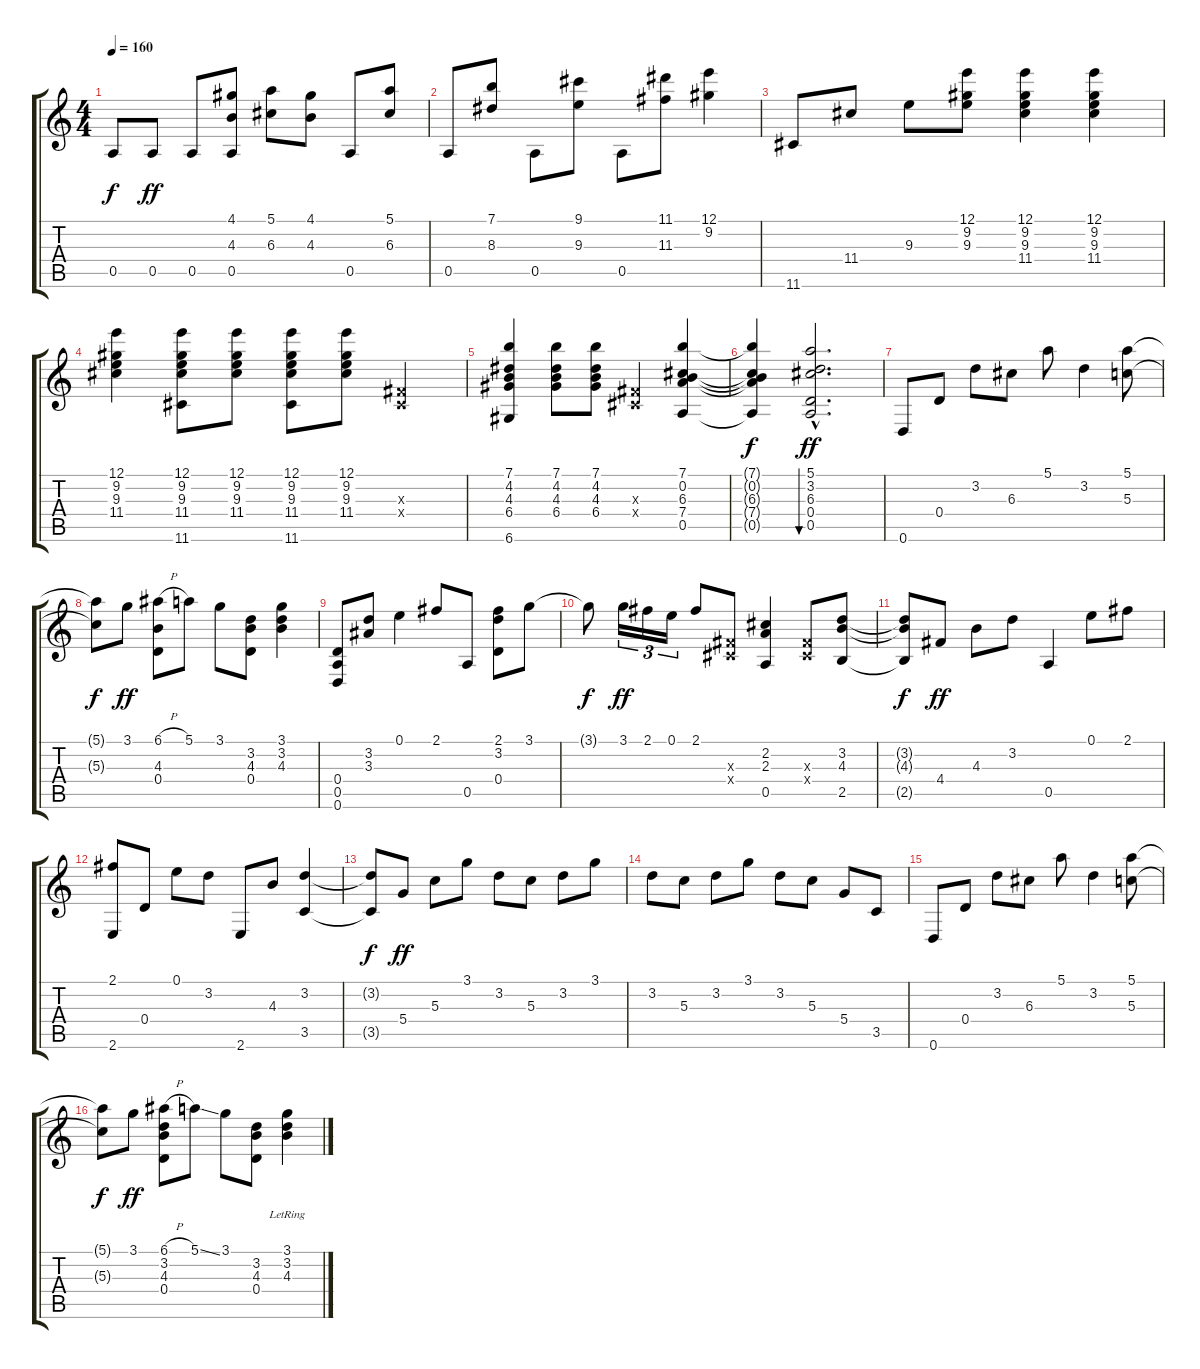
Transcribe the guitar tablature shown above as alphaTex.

\track "" {instrument acousticguitarsteel}
\staff {score tabs}
\tuning (E4 B3 G3 D3 A2 D2) {hide}
\ts (4 4)
\tempo 160
\clef g2
\ks c
0.5{t}.8{dy f} 0.5.8{dy ff} 0.5.8 (4.1 4.3 0.5).8 (5.1 6.3).8 (4.1 4.3).8 0.5.8 (5.1 6.3).8 |
0.5.8 (7.1 8.3).8 0.5.8 (9.1 9.3).8 0.5.8 (11.1 11.3).8 (12.1 9.2).4 |
11.6.8 11.4.8 9.3.8 (12.1 9.2 9.3).8 (12.1 9.2 9.3 11.4).4 (12.1 9.2 9.3 11.4).4 |
(12.1 9.2 9.3 11.4).4 (12.1 9.2 9.3 11.4 11.6).8 (12.1 9.2 9.3 11.4).8 (12.1 9.2 9.3 11.4 11.6).8 (12.1 9.2 9.3 11.4).8 (-1.3{x} -1.4{x}).4 |
(7.1 4.2 4.3 6.4 6.6).4 (7.1 4.2 4.3 6.4).8 (7.1 4.2 4.3 6.4).8 (-1.3{x} -1.4{x}).4 (7.1 0.2 6.3 7.4 0.5).4 |
(7.1{t} 0.2{t} 6.3{t} 7.4{t} 0.5{t}).4{dy f} (5.1{hac} 3.2{hac} 6.3{hac} 0.4{hac} 0.5{hac}).2{d bu 480 dy ff} |
0.6.8 0.4.8 3.2.8 6.3.8 5.1.8 3.2.4 (5.1 5.3).8 |
(5.1{t} 5.3{t}).8{dy f} 3.1.8{dy ff} (6.1{h} 4.3 0.4).8 5.1.8 3.1.8 (3.2 4.3 0.4).8 (3.1 3.2 4.3).4 |
(0.4 0.5 0.6).8 (3.2 3.3).8 0.1.4 2.1.8 0.5.8 (2.1 3.2 0.4).8 3.1.8 |
3.1{t}.8{dy f} 3.1.16{tu (3 2) dy ff} 2.1.16{tu (3 2)} 0.1.16{tu (3 2)} 2.1.8 (-1.3{x} -1.4{x}).8 (2.2 2.3 0.5).4 (-1.3{x} -1.4{x}).8 (3.2 4.3 2.5).8 |
(3.2{t} 4.3{t} 2.5{t}).8{dy f} 4.4.8{dy ff} 4.3.8 3.2.8 0.5.4 0.1.8 2.1.8 |
(2.1 2.6).8 0.4.8 0.1.8 3.2.8 2.6.8 4.3.8 (3.2 3.5).4 |
(3.2{t} 3.5{t}).8{dy f} 5.4.8{dy ff} 5.3.8 3.1.8 3.2.8 5.3.8 3.2.8 3.1.8 |
3.2.8 5.3.8 3.2.8 3.1.8 3.2.8 5.3.8 5.4.8 3.5.8 |
0.6.8 0.4.8 3.2.8 6.3.8 5.1.8 3.2.4 (5.1 5.3).8 |
(5.1{t} 5.3{t}).8{dy f} 3.1.8{dy ff} (6.1{h} 3.2 4.3 0.4).8 5.1{ss}.8 3.1.8 (3.2 4.3 0.4).8 (3.1 3.2 4.3{lr}).4
